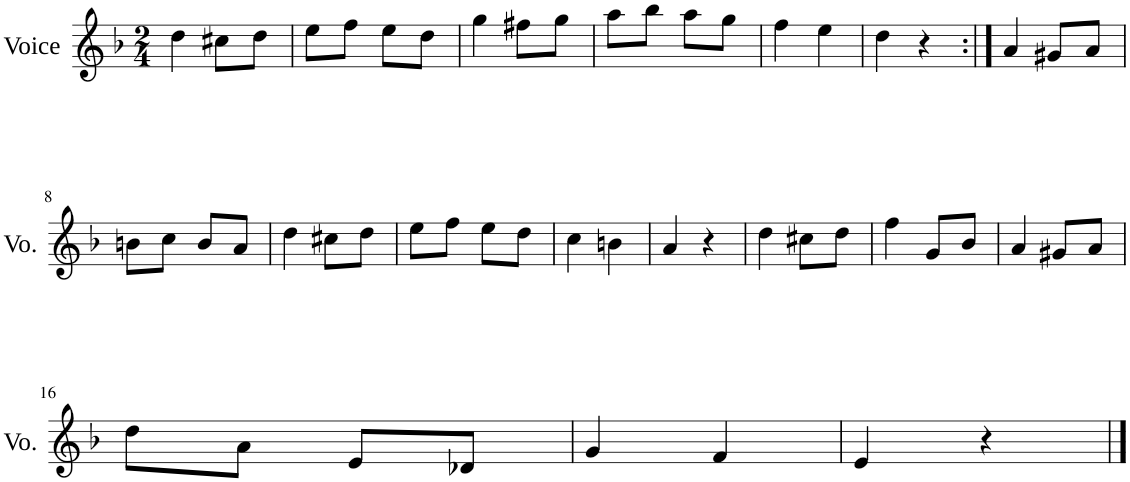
**kern
*part1
*staff1
*I"Voice
*I'Vo.
*clefG2
*k[b-]
*M2/4
=1
4dd\
8cc#X\L
8dd\J
=2
8ee\L
8ff\J
8ee\L
8dd\J
=3
4gg\
8ff#X\L
8gg\J
=4
8aa\L
8bb-\J
8aa\L
8gg\J
=5
4ff\
4ee\
=6
4dd\
4r
=7:|!
4a/
8g#X/L
8a/J
!!LO:LB:g=z
=8
8bn\L
8cc\J
8b/L
8a/J
=9
4dd\
8cc#X\L
8dd\J
=10
8ee\L
8ff\J
8ee\L
8dd\J
=11
4cc\
4bn\
=12
4a/
4r
=13
4dd\
8cc#X\L
8dd\J
=14
4ff\
8g/L
8b-/J
=15
4a/
8g#X/L
8a/J
!!LO:LB:g=z
=16
8dd\L
8a\J
8e/L
8d-X/J
=17
4g/
4f/
=18
4e/
4r
==
*-
